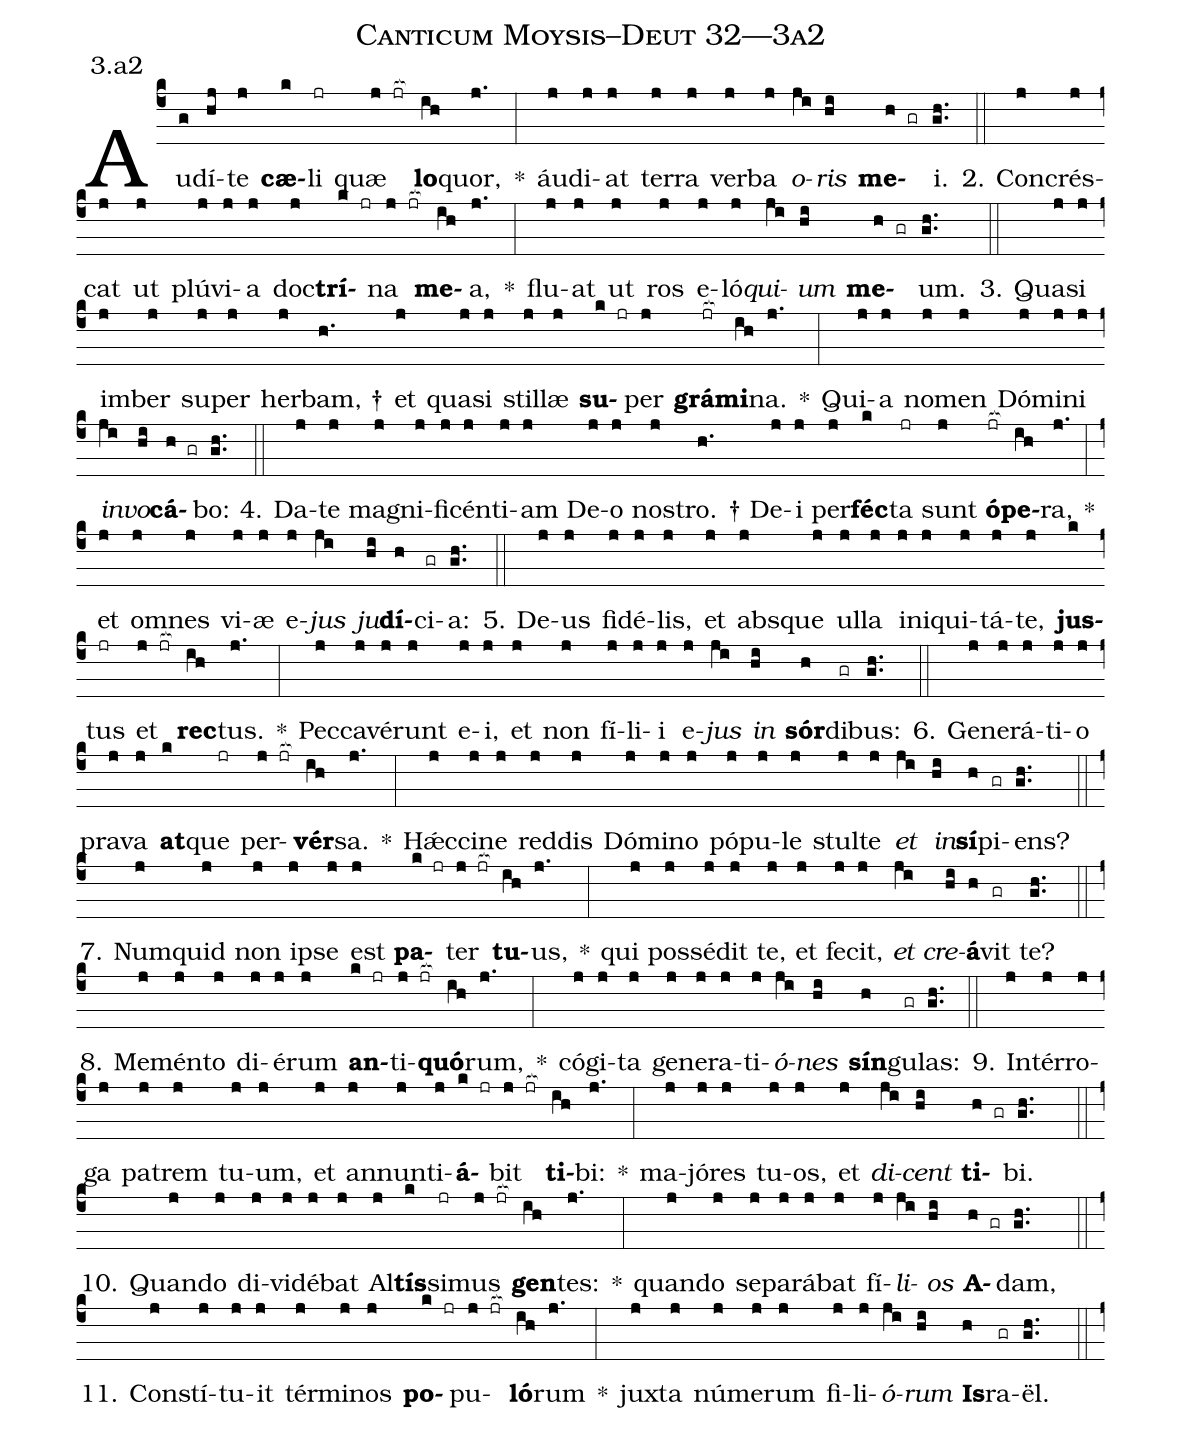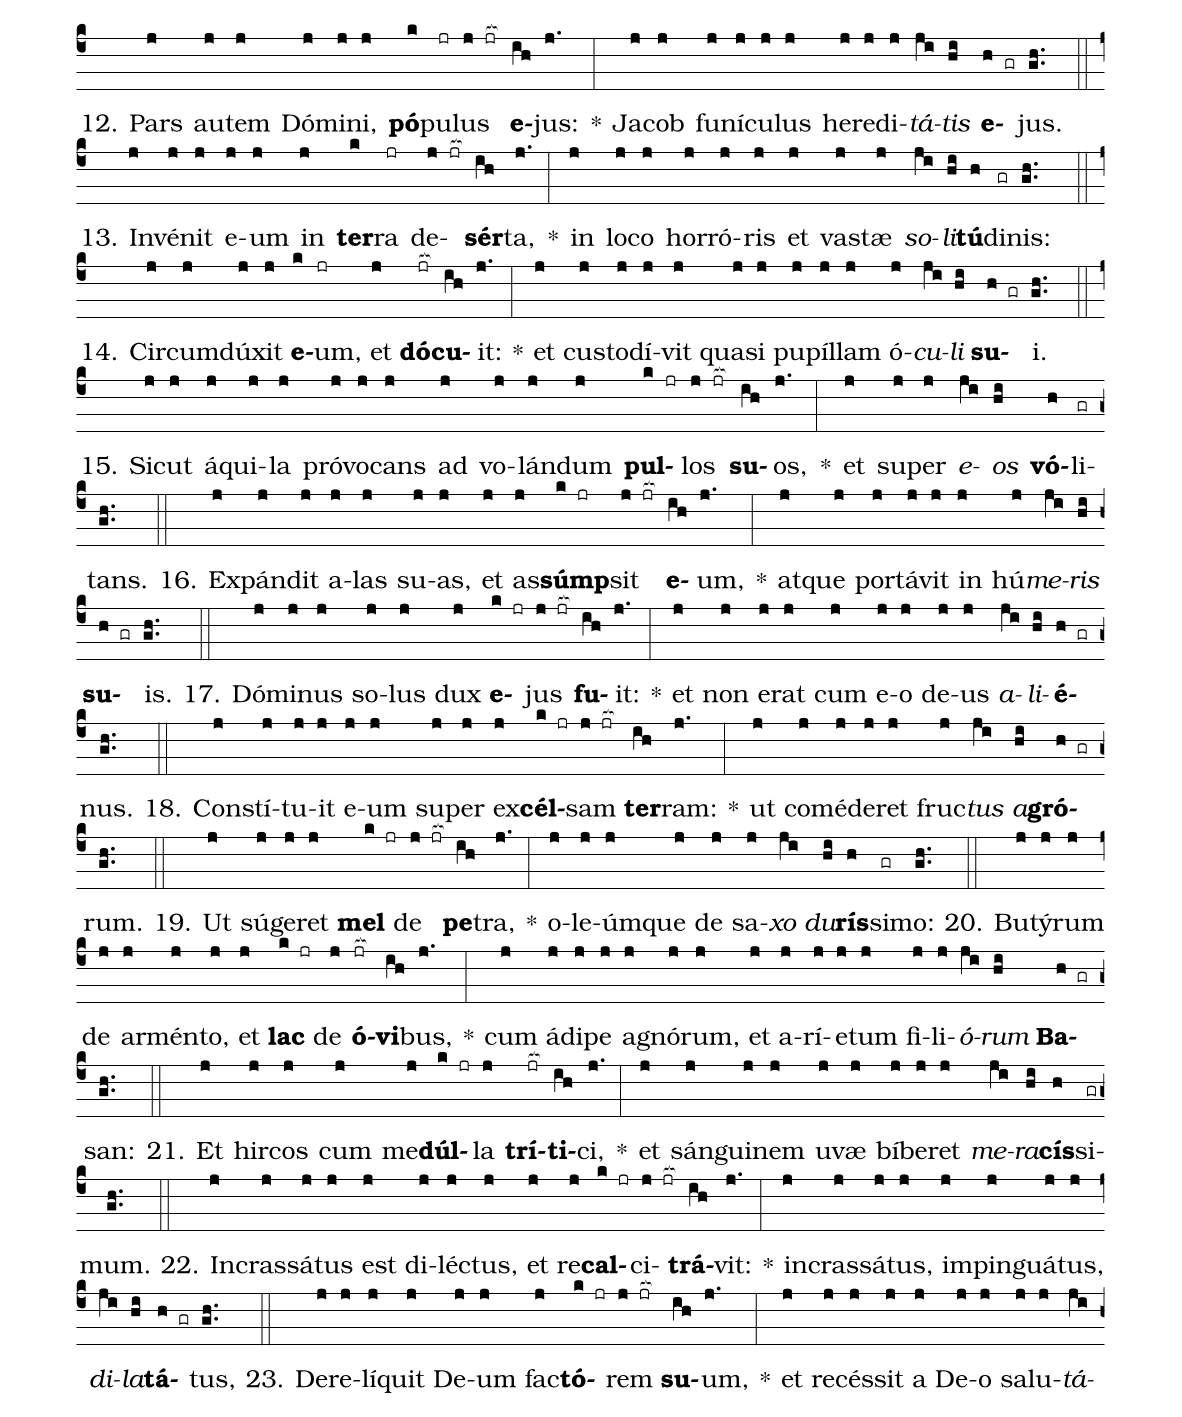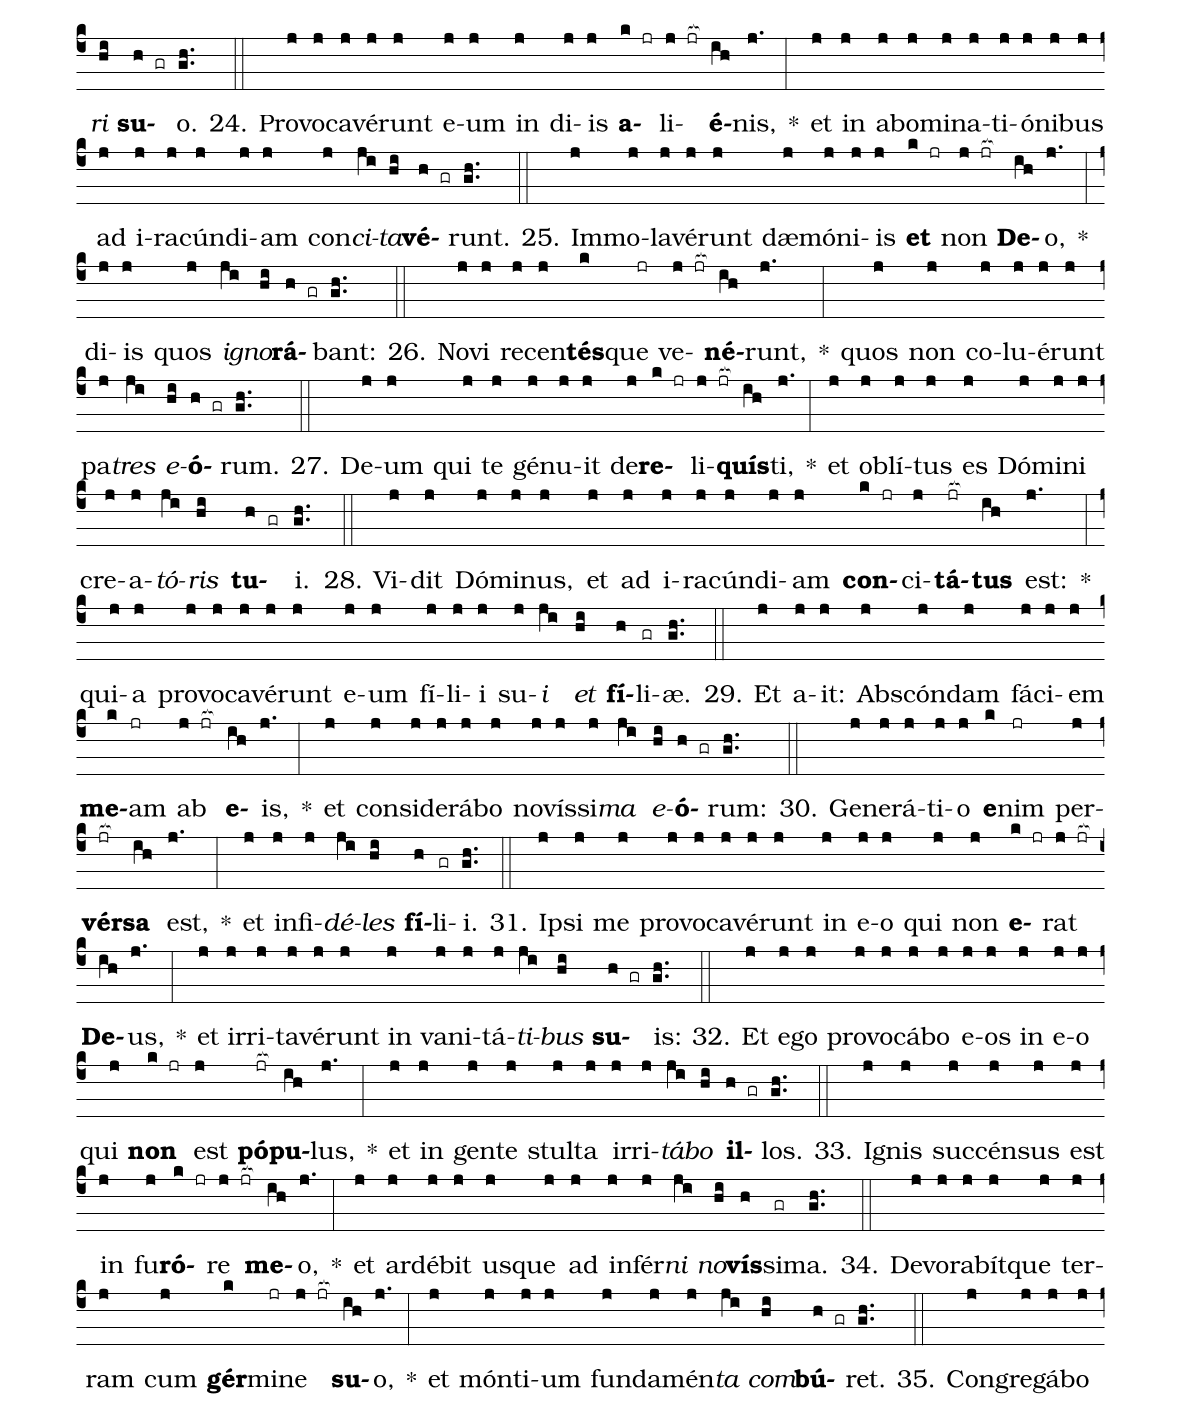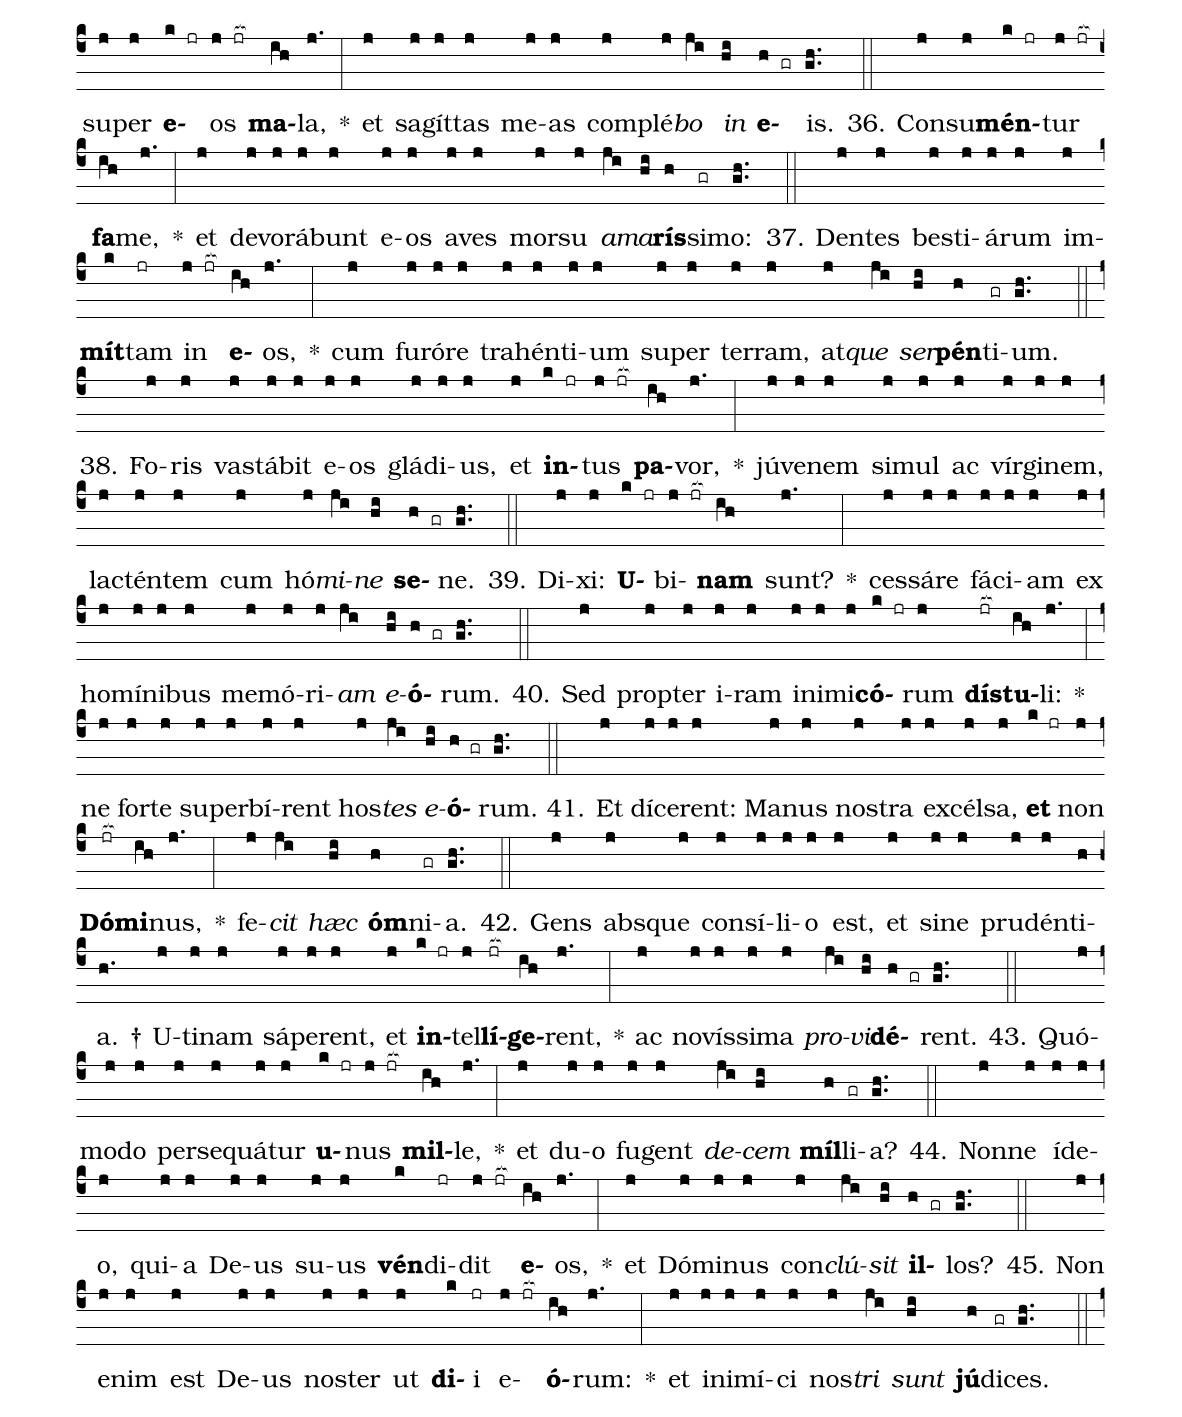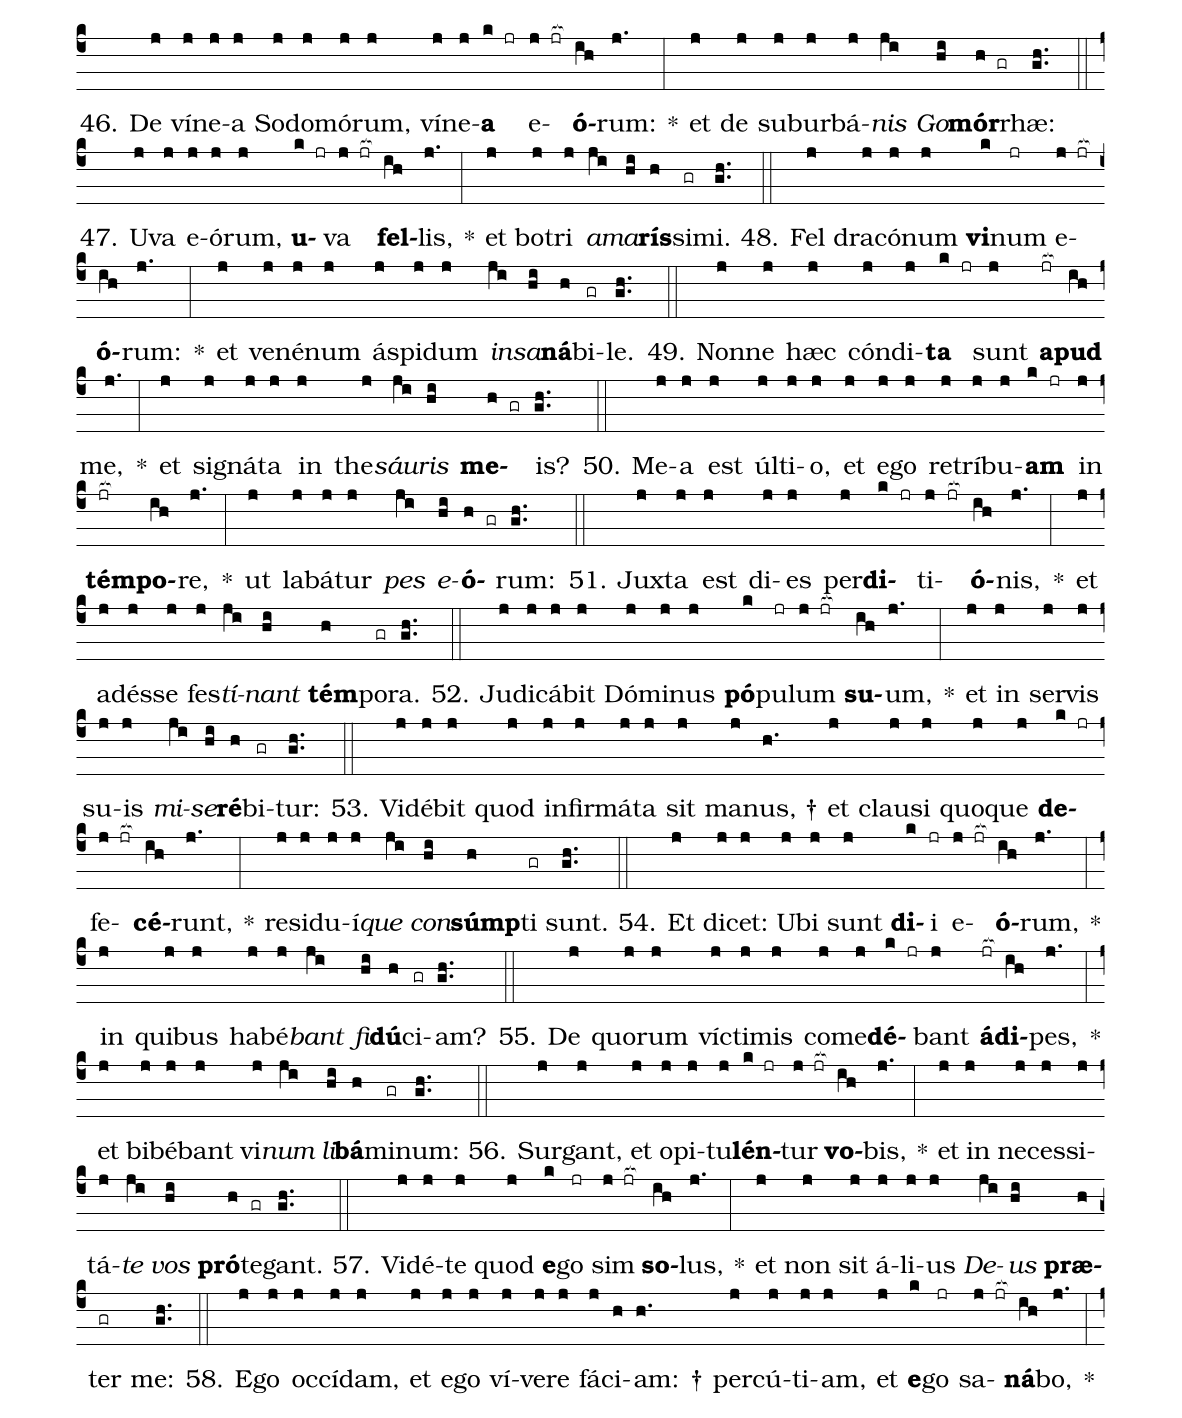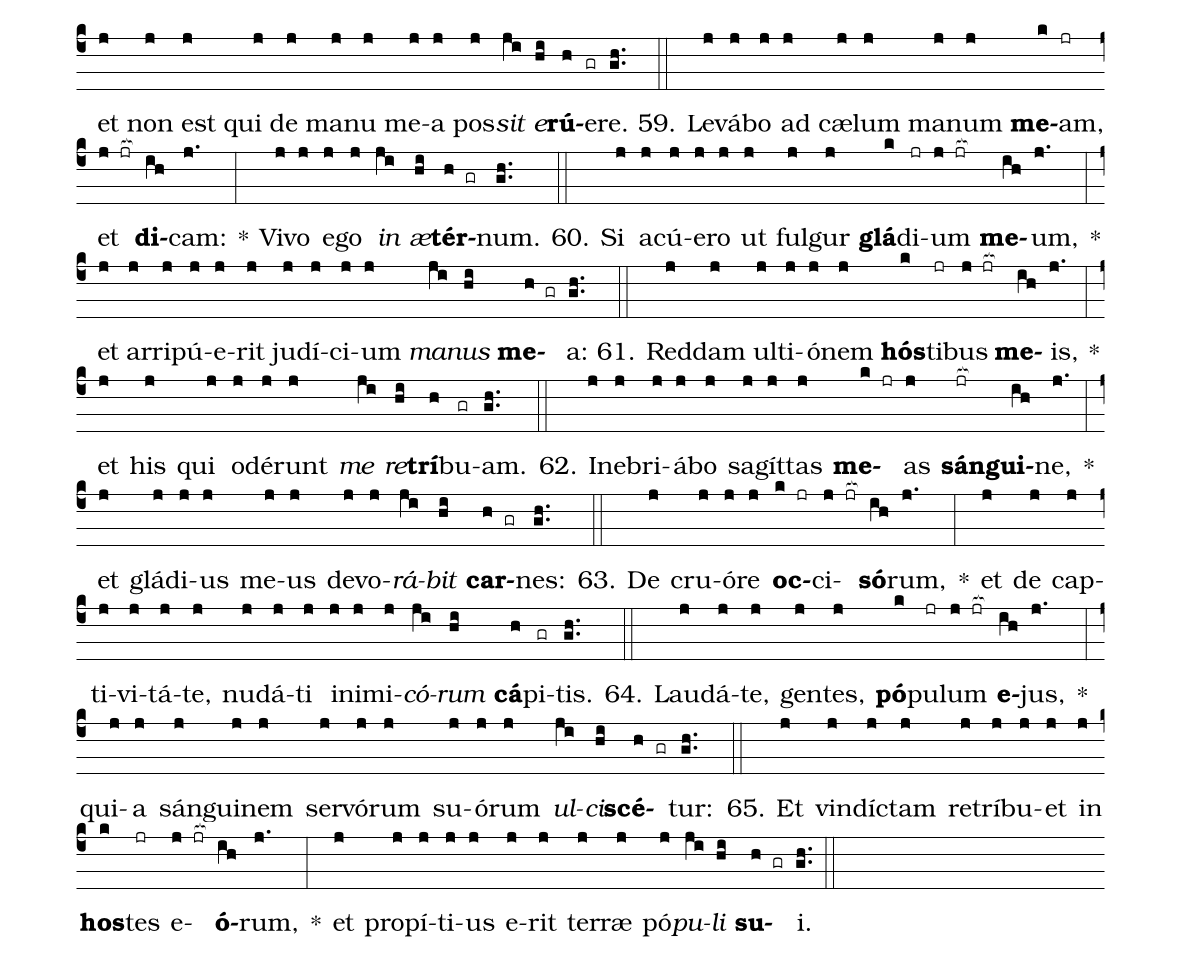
name: Canticum Moysis--Deut 32---3a2;
annotation: 3.a2;
%%
(c4)Au(g)dí(hj)te(j) <b>cæ</b>(k)li(jr) quæ(j jr[ocb:1{]) <b>lo</b>(ih[ocb:0}])quor,(j.) *(:) áu(j)di(j)at(j) ter(j)ra(j) ver(j)ba(j) <i>o</i>(ji)<i>ris</i>(hi) <b>me</b>(h gr)i.(gh..) (::)
2. Con(j)crés(j)cat(j) ut(j) plú(j)vi(j)a(j) doc(j)<b>trí</b>(k jr)na(j jr[ocb:1{]) <b>me</b>(ih[ocb:0}])a,(j.) *(:) flu(j)at(j) ut(j) ros(j) e(j)ló(j)<i>qui</i>(ji)<i>um</i>(hi) <b>me</b>(h gr)um.(gh..) (::)
3. Qua(j)si(j) im(j)ber(j) su(j)per(j) her(j)bam, †(h.) et(j) qua(j)si(j) stil(j)læ(j) <b>su</b>(k jr)per(j) <b>grá</b>(jr[ocb:1{])<b>mi</b>(ih[ocb:0}])na.(j.) *(:) Qui(j)a(j) no(j)men(j) Dó(j)mi(j)ni(j) <i>in</i>(ji)<i>vo</i>(hi)<b>cá</b>(h gr)bo:(gh..) (::)
4. Da(j)te(j) ma(j)gni(j)fi(j)cén(j)ti(j)am(j) De(j)o(j) nos(j)tro. †(h.) De(j)i(j) per(j)<b>féc</b>(k)ta(jr) sunt(j) <b>ó</b>(jr[ocb:1{])<b>pe</b>(ih[ocb:0}])ra,(j.) *(:) et(j) om(j)nes(j) vi(j)æ(j) e(j)<i>jus</i>(ji) <i>ju</i>(hi)<b>dí</b>(h)ci(gr)a:(gh..) (::)
5. De(j)us(j) fi(j)dé(j)lis,(j) et(j) abs(j)que(j) ul(j)la(j) in(j)i(j)qui(j)tá(j)te,(j) <b>jus</b>(k)tus(jr) et(j jr[ocb:1{]) <b>rec</b>(ih[ocb:0}])tus.(j.) *(:) Pec(j)ca(j)vé(j)runt(j) e(j)i,(j) et(j) non(j) fí(j)li(j)i(j) e(j)<i>jus</i>(ji) <i>in</i>(hi) <b>sór</b>(h)di(gr)bus:(gh..) (::)
6. Ge(j)ne(j)rá(j)ti(j)o(j) pra(j)va(j) <b>at</b>(k)que(jr) per(j jr[ocb:1{])<b>vér</b>(ih[ocb:0}])sa.(j.) *(:) Hǽc(j)ci(j)ne(j) red(j)dis(j) Dó(j)mi(j)no(j) pó(j)pu(j)le(j) stul(j)te(j) <i>et</i>(ji) <i>in</i>(hi)<b>sí</b>(h)pi(gr)ens?(gh..) (::)
7. Num(j)quid(j) non(j) ip(j)se(j) est(j) <b>pa</b>(k jr)ter(j jr[ocb:1{]) <b>tu</b>(ih[ocb:0}])us,(j.) *(:) qui(j) pos(j)sé(j)dit(j) te,(j) et(j) fe(j)cit,(j) <i>et</i>(ji) <i>cre</i>(hi)<b>á</b>(h)vit(gr) te?(gh..) (::)
8. Me(j)mén(j)to(j) di(j)é(j)rum(j) <b>an</b>(k jr)ti(j jr[ocb:1{])<b>quó</b>(ih[ocb:0}])rum,(j.) *(:) có(j)gi(j)ta(j) ge(j)ne(j)ra(j)ti(j)<i>ó</i>(ji)<i>nes</i>(hi) <b>sín</b>(h)gu(gr)las:(gh..) (::)
9. In(j)tér(j)ro(j)ga(j) pa(j)trem(j) tu(j)um,(j) et(j) an(j)nun(j)ti(j)<b>á</b>(k jr)bit(j jr[ocb:1{]) <b>ti</b>(ih[ocb:0}])bi:(j.) *(:) ma(j)jó(j)res(j) tu(j)os,(j) et(j) <i>di</i>(ji)<i>cent</i>(hi) <b>ti</b>(h gr)bi.(gh..) (::)
10. Quan(j)do(j) di(j)vi(j)dé(j)bat(j) Al(j)<b>tís</b>(k)si(jr)mus(j jr[ocb:1{]) <b>gen</b>(ih[ocb:0}])tes:(j.) *(:) quan(j)do(j) se(j)pa(j)rá(j)bat(j) fí(j)<i>li</i>(ji)<i>os</i>(hi) <b>A</b>(h gr)dam,(gh..) (::)
11. Con(j)stí(j)tu(j)it(j) tér(j)mi(j)nos(j) <b>po</b>(k jr)pu(j jr[ocb:1{])<b>ló</b>(ih[ocb:0}])rum(j.) *(:) jux(j)ta(j) nú(j)me(j)rum(j) fi(j)li(j)<i>ó</i>(ji)<i>rum</i>(hi) <b>Is</b>(h)ra(gr)ël.(gh..) (::)
12. Pars(j) au(j)tem(j) Dó(j)mi(j)ni,(j) <b>pó</b>(k)pu(jr)lus(j jr[ocb:1{]) <b>e</b>(ih[ocb:0}])jus:(j.) *(:) Ja(j)cob(j) fu(j)ní(j)cu(j)lus(j) he(j)re(j)di(j)<i>tá</i>(ji)<i>tis</i>(hi) <b>e</b>(h gr)jus.(gh..) (::)
13. In(j)vé(j)nit(j) e(j)um(j) in(j) <b>ter</b>(k)ra(jr) de(j jr[ocb:1{])<b>sér</b>(ih[ocb:0}])ta,(j.) *(:) in(j) lo(j)co(j) hor(j)ró(j)ris(j) et(j) vas(j)tæ(j) <i>so</i>(ji)<i>li</i>(hi)<b>tú</b>(h)di(gr)nis:(gh..) (::)
14. Cir(j)cum(j)dú(j)xit(j) <b>e</b>(k)um,(jr) et(j) <b>dó</b>(jr[ocb:1{])<b>cu</b>(ih[ocb:0}])it:(j.) *(:) et(j) cus(j)to(j)dí(j)vit(j) qua(j)si(j) pu(j)píl(j)lam(j) ó(j)<i>cu</i>(ji)<i>li</i>(hi) <b>su</b>(h gr)i.(gh..) (::)
15. Sic(j)ut(j) á(j)qui(j)la(j) pró(j)vo(j)cans(j) ad(j) vo(j)lán(j)dum(j) <b>pul</b>(k jr)los(j jr[ocb:1{]) <b>su</b>(ih[ocb:0}])os,(j.) *(:) et(j) su(j)per(j) <i>e</i>(ji)<i>os</i>(hi) <b>vó</b>(h)li(gr)tans.(gh..) (::)
16. Ex(j)pán(j)dit(j) a(j)las(j) su(j)as,(j) et(j) as(j)<b>súmp</b>(k jr)sit(j jr[ocb:1{]) <b>e</b>(ih[ocb:0}])um,(j.) *(:) at(j)que(j) por(j)tá(j)vit(j) in(j) hú(j)<i>me</i>(ji)<i>ris</i>(hi) <b>su</b>(h gr)is.(gh..) (::)
17. Dó(j)mi(j)nus(j) so(j)lus(j) dux(j) <b>e</b>(k jr)jus(j jr[ocb:1{]) <b>fu</b>(ih[ocb:0}])it:(j.) *(:) et(j) non(j) e(j)rat(j) cum(j) e(j)o(j) de(j)us(j) <i>a</i>(ji)<i>li</i>(hi)<b>é</b>(h gr)nus.(gh..) (::)
18. Con(j)stí(j)tu(j)it(j) e(j)um(j) su(j)per(j) ex(j)<b>cél</b>(k jr)sam(j jr[ocb:1{]) <b>ter</b>(ih[ocb:0}])ram:(j.) *(:) ut(j) com(j)é(j)de(j)ret(j) fruc(j)<i>tus</i>(ji) <i>a</i>(hi)<b>gró</b>(h gr)rum.(gh..) (::)
19. Ut(j) sú(j)ge(j)ret(j) <b>mel</b>(k jr) de(j jr[ocb:1{]) <b>pe</b>(ih[ocb:0}])tra,(j.) *(:) o(j)le(j)úm(j)que(j) de(j) sa(j)<i>xo</i>(ji) <i>du</i>(hi)<b>rís</b>(h)si(gr)mo:(gh..) (::)
20. Bu(j)tý(j)rum(j) de(j) ar(j)mén(j)to,(j) et(j) <b>lac</b>(k jr) de(j) <b>ó</b>(jr[ocb:1{])<b>vi</b>(ih[ocb:0}])bus,(j.) *(:) cum(j) á(j)di(j)pe(j) a(j)gnó(j)rum,(j) et(j) a(j)rí(j)e(j)tum(j) fi(j)li(j)<i>ó</i>(ji)<i>rum</i>(hi) <b>Ba</b>(h gr)san:(gh..) (::)
21. Et(j) hir(j)cos(j) cum(j) me(j)<b>dúl</b>(k jr)la(j) <b>trí</b>(jr[ocb:1{])<b>ti</b>(ih[ocb:0}])ci,(j.) *(:) et(j) sán(j)gui(j)nem(j) u(j)væ(j) bí(j)be(j)ret(j) <i>me</i>(ji)<i>ra</i>(hi)<b>cís</b>(h)si(gr)mum.(gh..) (::)
22. In(j)cras(j)sá(j)tus(j) est(j) di(j)léc(j)tus,(j) et(j) re(j)<b>cal</b>(k jr)ci(j jr[ocb:1{])<b>trá</b>(ih[ocb:0}])vit:(j.) *(:) in(j)cras(j)sá(j)tus,(j) im(j)pin(j)guá(j)tus,(j) <i>di</i>(ji)<i>la</i>(hi)<b>tá</b>(h gr)tus,(gh..) (::)
23. De(j)re(j)lí(j)quit(j) De(j)um(j) fac(j)<b>tó</b>(k jr)rem(j jr[ocb:1{]) <b>su</b>(ih[ocb:0}])um,(j.) *(:) et(j) re(j)cés(j)sit(j) a(j) De(j)o(j) sa(j)lu(j)<i>tá</i>(ji)<i>ri</i>(hi) <b>su</b>(h gr)o.(gh..) (::)
24. Pro(j)vo(j)ca(j)vé(j)runt(j) e(j)um(j) in(j) di(j)is(j) <b>a</b>(k jr)li(j jr[ocb:1{])<b>é</b>(ih[ocb:0}])nis,(j.) *(:) et(j) in(j) ab(j)o(j)mi(j)na(j)ti(j)ó(j)ni(j)bus(j) ad(j) i(j)ra(j)cún(j)di(j)am(j) con(j)<i>ci</i>(ji)<i>ta</i>(hi)<b>vé</b>(h gr)runt.(gh..) (::)
25. Im(j)mo(j)la(j)vé(j)runt(j) dæ(j)mó(j)ni(j)is(j) <b>et</b>(k jr) non(j jr[ocb:1{]) <b>De</b>(ih[ocb:0}])o,(j.) *(:) di(j)is(j) quos(j) <i>i</i>(ji)<i>gno</i>(hi)<b>rá</b>(h gr)bant:(gh..) (::)
26. No(j)vi(j) re(j)cen(j)<b>tés</b>(k)que(jr) ve(j jr[ocb:1{])<b>né</b>(ih[ocb:0}])runt,(j.) *(:) quos(j) non(j) co(j)lu(j)é(j)runt(j) pa(j)<i>tres</i>(ji) <i>e</i>(hi)<b>ó</b>(h gr)rum.(gh..) (::)
27. De(j)um(j) qui(j) te(j) gé(j)nu(j)it(j) de(j)<b>re</b>(k jr)li(j jr[ocb:1{])<b>quís</b>(ih[ocb:0}])ti,(j.) *(:) et(j) ob(j)lí(j)tus(j) es(j) Dó(j)mi(j)ni(j) cre(j)a(j)<i>tó</i>(ji)<i>ris</i>(hi) <b>tu</b>(h gr)i.(gh..) (::)
28. Vi(j)dit(j) Dó(j)mi(j)nus,(j) et(j) ad(j) i(j)ra(j)cún(j)di(j)am(j) <b>con</b>(k jr)ci(j)<b>tá</b>(jr[ocb:1{])<b>tus</b>(ih[ocb:0}]) est:(j.) *(:) qui(j)a(j) pro(j)vo(j)ca(j)vé(j)runt(j) e(j)um(j) fí(j)li(j)i(j) su(j)<i>i</i>(ji) <i>et</i>(hi) <b>fí</b>(h)li(gr)æ.(gh..) (::)
29. Et(j) a(j)it:(j) Abs(j)cón(j)dam(j) fá(j)ci(j)em(j) <b>me</b>(k)am(jr) ab(j jr[ocb:1{]) <b>e</b>(ih[ocb:0}])is,(j.) *(:) et(j) con(j)si(j)de(j)rá(j)bo(j) no(j)vís(j)si(j)<i>ma</i>(ji) <i>e</i>(hi)<b>ó</b>(h gr)rum:(gh..) (::)
30. Ge(j)ne(j)rá(j)ti(j)o(j) <b>e</b>(k)nim(jr) per(j)<b>vér</b>(jr[ocb:1{])<b>sa</b>(ih[ocb:0}]) est,(j.) *(:) et(j) in(j)fi(j)<i>dé</i>(ji)<i>les</i>(hi) <b>fí</b>(h)li(gr)i.(gh..) (::)
31. Ip(j)si(j) me(j) pro(j)vo(j)ca(j)vé(j)runt(j) in(j) e(j)o(j) qui(j) non(j) <b>e</b>(k jr)rat(j jr[ocb:1{]) <b>De</b>(ih[ocb:0}])us,(j.) *(:) et(j) ir(j)ri(j)ta(j)vé(j)runt(j) in(j) va(j)ni(j)tá(j)<i>ti</i>(ji)<i>bus</i>(hi) <b>su</b>(h gr)is:(gh..) (::)
32. Et(j) e(j)go(j) pro(j)vo(j)cá(j)bo(j) e(j)os(j) in(j) e(j)o(j) qui(j) <b>non</b>(k jr) est(j) <b>pó</b>(jr[ocb:1{])<b>pu</b>(ih[ocb:0}])lus,(j.) *(:) et(j) in(j) gen(j)te(j) stul(j)ta(j) ir(j)ri(j)<i>tá</i>(ji)<i>bo</i>(hi) <b>il</b>(h gr)los.(gh..) (::)
33. I(j)gnis(j) suc(j)cén(j)sus(j) est(j) in(j) fu(j)<b>ró</b>(k jr)re(j jr[ocb:1{]) <b>me</b>(ih[ocb:0}])o,(j.) *(:) et(j) ar(j)dé(j)bit(j) us(j)que(j) ad(j) in(j)fér(j)<i>ni</i>(ji) <i>no</i>(hi)<b>vís</b>(h)si(gr)ma.(gh..) (::)
34. De(j)vo(j)ra(j)bít(j)que(j) ter(j)ram(j) cum(j) <b>gér</b>(k)mi(jr)ne(j jr[ocb:1{]) <b>su</b>(ih[ocb:0}])o,(j.) *(:) et(j) món(j)ti(j)um(j) fun(j)da(j)mén(j)<i>ta</i>(ji) <i>com</i>(hi)<b>bú</b>(h gr)ret.(gh..) (::)
35. Con(j)gre(j)gá(j)bo(j) su(j)per(j) <b>e</b>(k jr)os(j jr[ocb:1{]) <b>ma</b>(ih[ocb:0}])la,(j.) *(:) et(j) sa(j)gít(j)tas(j) me(j)as(j) com(j)plé(j)<i>bo</i>(ji) <i>in</i>(hi) <b>e</b>(h gr)is.(gh..) (::)
36. Con(j)su(j)<b>mén</b>(k jr)tur(j jr[ocb:1{]) <b>fa</b>(ih[ocb:0}])me,(j.) *(:) et(j) de(j)vo(j)rá(j)bunt(j) e(j)os(j) a(j)ves(j) mor(j)su(j) <i>a</i>(ji)<i>ma</i>(hi)<b>rís</b>(h)si(gr)mo:(gh..) (::)
37. Den(j)tes(j) bes(j)ti(j)á(j)rum(j) im(j)<b>mít</b>(k)tam(jr) in(j jr[ocb:1{]) <b>e</b>(ih[ocb:0}])os,(j.) *(:) cum(j) fu(j)ró(j)re(j) tra(j)hén(j)ti(j)um(j) su(j)per(j) ter(j)ram,(j) at(j)<i>que</i>(ji) <i>ser</i>(hi)<b>pén</b>(h)ti(gr)um.(gh..) (::)
38. Fo(j)ris(j) vas(j)tá(j)bit(j) e(j)os(j) glá(j)di(j)us,(j) et(j) <b>in</b>(k jr)tus(j jr[ocb:1{]) <b>pa</b>(ih[ocb:0}])vor,(j.) *(:) jú(j)ve(j)nem(j) si(j)mul(j) ac(j) vír(j)gi(j)nem,(j) lac(j)tén(j)tem(j) cum(j) hó(j)<i>mi</i>(ji)<i>ne</i>(hi) <b>se</b>(h gr)ne.(gh..) (::)
39. Di(j)xi:(j) <b>U</b>(k jr)bi(j jr[ocb:1{])<b>nam</b>(ih[ocb:0}]) sunt?(j.) *(:) ces(j)sá(j)re(j) fá(j)ci(j)am(j) ex(j) ho(j)mí(j)ni(j)bus(j) me(j)mó(j)ri(j)<i>am</i>(ji) <i>e</i>(hi)<b>ó</b>(h gr)rum.(gh..) (::)
40. Sed(j) prop(j)ter(j) i(j)ram(j) in(j)i(j)mi(j)<b>có</b>(k jr)rum(j) <b>dís</b>(jr[ocb:1{])<b>tu</b>(ih[ocb:0}])li:(j.) *(:) ne(j) for(j)te(j) su(j)per(j)bí(j)rent(j) hos(j)<i>tes</i>(ji) <i>e</i>(hi)<b>ó</b>(h gr)rum.(gh..) (::)
41. Et(j) dí(j)ce(j)rent:(j) Ma(j)nus(j) nos(j)tra(j) ex(j)cél(j)sa,(j) <b>et</b>(k jr) non(j) <b>Dó</b>(jr[ocb:1{])<b>mi</b>(ih[ocb:0}])nus,(j.) *(:) fe(j)<i>cit</i>(ji) <i>hæc</i>(hi) <b>óm</b>(h)ni(gr)a.(gh..) (::)
42. Gens(j) abs(j)que(j) con(j)sí(j)li(j)o(j) est,(j) et(j) si(j)ne(j) pru(j)dén(j)ti(h)a. †(h.) U(j)ti(j)nam(j) sá(j)pe(j)rent,(j) et(j) <b>in</b>(k jr)tel(j)<b>lí</b>(jr[ocb:1{])<b>ge</b>(ih[ocb:0}])rent,(j.) *(:) ac(j) no(j)vís(j)si(j)ma(j) <i>pro</i>(ji)<i>vi</i>(hi)<b>dé</b>(h gr)rent.(gh..) (::)
43. Quó(j)mo(j)do(j) per(j)se(j)quá(j)tur(j) <b>u</b>(k jr)nus(j jr[ocb:1{]) <b>mil</b>(ih[ocb:0}])le,(j.) *(:) et(j) du(j)o(j) fu(j)gent(j) <i>de</i>(ji)<i>cem</i>(hi) <b>míl</b>(h)li(gr)a?(gh..) (::)
44. Non(j)ne(j) íd(j)e(j)o,(j) qui(j)a(j) De(j)us(j) su(j)us(j) <b>vén</b>(k)di(jr)dit(j jr[ocb:1{]) <b>e</b>(ih[ocb:0}])os,(j.) *(:) et(j) Dó(j)mi(j)nus(j) con(j)<i>clú</i>(ji)<i>sit</i>(hi) <b>il</b>(h gr)los?(gh..) (::)
45. Non(j) e(j)nim(j) est(j) De(j)us(j) nos(j)ter(j) ut(j) <b>di</b>(k)i(jr) e(j jr[ocb:1{])<b>ó</b>(ih[ocb:0}])rum:(j.) *(:) et(j) in(j)i(j)mí(j)ci(j) nos(j)<i>tri</i>(ji) <i>sunt</i>(hi) <b>jú</b>(h)di(gr)ces.(gh..) (::)
46. De(j) ví(j)ne(j)a(j) So(j)do(j)mó(j)rum,(j) ví(j)ne(j)<b>a</b>(k jr) e(j jr[ocb:1{])<b>ó</b>(ih[ocb:0}])rum:(j.) *(:) et(j) de(j) sub(j)ur(j)bá(j)<i>nis</i>(ji) <i>Go</i>(hi)<b>mór</b>(h gr)rhæ:(gh..) (::)
47. U(j)va(j) e(j)ó(j)rum,(j) <b>u</b>(k jr)va(j jr[ocb:1{]) <b>fel</b>(ih[ocb:0}])lis,(j.) *(:) et(j) bo(j)tri(j) <i>a</i>(ji)<i>ma</i>(hi)<b>rís</b>(h)si(gr)mi.(gh..) (::)
48. Fel(j) dra(j)có(j)num(j) <b>vi</b>(k)num(jr) e(j jr[ocb:1{])<b>ó</b>(ih[ocb:0}])rum:(j.) *(:) et(j) ve(j)né(j)num(j) ás(j)pi(j)dum(j) <i>in</i>(ji)<i>sa</i>(hi)<b>ná</b>(h)bi(gr)le.(gh..) (::)
49. Non(j)ne(j) hæc(j) cón(j)di(j)<b>ta</b>(k jr) sunt(j) <b>a</b>(jr[ocb:1{])<b>pud</b>(ih[ocb:0}]) me,(j.) *(:) et(j) si(j)gná(j)ta(j) in(j) the(j)<i>sáu</i>(ji)<i>ris</i>(hi) <b>me</b>(h gr)is?(gh..) (::)
50. Me(j)a(j) est(j) úl(j)ti(j)o,(j) et(j) e(j)go(j) re(j)trí(j)bu(j)<b>am</b>(k jr) in(j) <b>tém</b>(jr[ocb:1{])<b>po</b>(ih[ocb:0}])re,(j.) *(:) ut(j) la(j)bá(j)tur(j) <i>pes</i>(ji) <i>e</i>(hi)<b>ó</b>(h gr)rum:(gh..) (::)
51. Jux(j)ta(j) est(j) di(j)es(j) per(j)<b>di</b>(k jr)ti(j jr[ocb:1{])<b>ó</b>(ih[ocb:0}])nis,(j.) *(:) et(j) ad(j)és(j)se(j) fes(j)<i>tí</i>(ji)<i>nant</i>(hi) <b>tém</b>(h)po(gr)ra.(gh..) (::)
52. Ju(j)di(j)cá(j)bit(j) Dó(j)mi(j)nus(j) <b>pó</b>(k)pu(jr)lum(j jr[ocb:1{]) <b>su</b>(ih[ocb:0}])um,(j.) *(:) et(j) in(j) ser(j)vis(j) su(j)is(j) <i>mi</i>(ji)<i>se</i>(hi)<b>ré</b>(h)bi(gr)tur:(gh..) (::)
53. Vi(j)dé(j)bit(j) quod(j) in(j)fir(j)má(j)ta(j) sit(j) ma(j)nus, †(h.) et(j) clau(j)si(j) quo(j)que(j) <b>de</b>(k jr)fe(j jr[ocb:1{])<b>cé</b>(ih[ocb:0}])runt,(j.) *(:) re(j)si(j)du(j)í(j)<i>que</i>(ji) <i>con</i>(hi)<b>súmp</b>(h)ti(gr) sunt.(gh..) (::)
54. Et(j) di(j)cet:(j) U(j)bi(j) sunt(j) <b>di</b>(k)i(jr) e(j jr[ocb:1{])<b>ó</b>(ih[ocb:0}])rum,(j.) *(:) in(j) qui(j)bus(j) ha(j)bé(j)<i>bant</i>(ji) <i>fi</i>(hi)<b>dú</b>(h)ci(gr)am?(gh..) (::)
55. De(j) quo(j)rum(j) víc(j)ti(j)mis(j) com(j)e(j)<b>dé</b>(k jr)bant(j) <b>á</b>(jr[ocb:1{])<b>di</b>(ih[ocb:0}])pes,(j.) *(:) et(j) bi(j)bé(j)bant(j) vi(j)<i>num</i>(ji) <i>li</i>(hi)<b>bá</b>(h)mi(gr)num:(gh..) (::)
56. Sur(j)gant,(j) et(j) o(j)pi(j)tu(j)<b>lén</b>(k jr)tur(j jr[ocb:1{]) <b>vo</b>(ih[ocb:0}])bis,(j.) *(:) et(j) in(j) ne(j)ces(j)si(j)tá(j)<i>te</i>(ji) <i>vos</i>(hi) <b>pró</b>(h)te(gr)gant.(gh..) (::)
57. Vi(j)dé(j)te(j) quod(j) <b>e</b>(k)go(jr) sim(j jr[ocb:1{]) <b>so</b>(ih[ocb:0}])lus,(j.) *(:) et(j) non(j) sit(j) á(j)li(j)us(j) <i>De</i>(ji)<i>us</i>(hi) <b>præ</b>(h)ter(gr) me:(gh..) (::)
58. E(j)go(j) oc(j)cí(j)dam,(j) et(j) e(j)go(j) ví(j)ve(j)re(j) fá(j)ci(h)am: †(h.) per(j)cú(j)ti(j)am,(j) et(j) <b>e</b>(k)go(jr) sa(j jr[ocb:1{])<b>ná</b>(ih[ocb:0}])bo,(j.) *(:) et(j) non(j) est(j) qui(j) de(j) ma(j)nu(j) me(j)a(j) pos(j)<i>sit</i>(ji) <i>e</i>(hi)<b>rú</b>(h)e(gr)re.(gh..) (::)
59. Le(j)vá(j)bo(j) ad(j) cæ(j)lum(j) ma(j)num(j) <b>me</b>(k)am,(jr) et(j jr[ocb:1{]) <b>di</b>(ih[ocb:0}])cam:(j.) *(:) Vi(j)vo(j) e(j)go(j) <i>in</i>(ji) <i>æ</i>(hi)<b>tér</b>(h gr)num.(gh..) (::)
60. Si(j) a(j)cú(j)e(j)ro(j) ut(j) ful(j)gur(j) <b>glá</b>(k)di(jr)um(j jr[ocb:1{]) <b>me</b>(ih[ocb:0}])um,(j.) *(:) et(j) ar(j)ri(j)pú(j)e(j)rit(j) ju(j)dí(j)ci(j)um(j) <i>ma</i>(ji)<i>nus</i>(hi) <b>me</b>(h gr)a:(gh..) (::)
61. Red(j)dam(j) ul(j)ti(j)ó(j)nem(j) <b>hós</b>(k)ti(jr)bus(j jr[ocb:1{]) <b>me</b>(ih[ocb:0}])is,(j.) *(:) et(j) his(j) qui(j) o(j)dé(j)runt(j) <i>me</i>(ji) <i>re</i>(hi)<b>trí</b>(h)bu(gr)am.(gh..) (::)
62. In(j)e(j)bri(j)á(j)bo(j) sa(j)gít(j)tas(j) <b>me</b>(k jr)as(j) <b>sán</b>(jr[ocb:1{])<b>gui</b>(ih[ocb:0}])ne,(j.) *(:) et(j) glá(j)di(j)us(j) me(j)us(j) de(j)vo(j)<i>rá</i>(ji)<i>bit</i>(hi) <b>car</b>(h gr)nes:(gh..) (::)
63. De(j) cru(j)ó(j)re(j) <b>oc</b>(k jr)ci(j jr[ocb:1{])<b>só</b>(ih[ocb:0}])rum,(j.) *(:) et(j) de(j) cap(j)ti(j)vi(j)tá(j)te,(j) nu(j)dá(j)ti(j) in(j)i(j)mi(j)<i>có</i>(ji)<i>rum</i>(hi) <b>cá</b>(h)pi(gr)tis.(gh..) (::)
64. Lau(j)dá(j)te,(j) gen(j)tes,(j) <b>pó</b>(k)pu(jr)lum(j jr[ocb:1{]) <b>e</b>(ih[ocb:0}])jus,(j.) *(:) qui(j)a(j) sán(j)gui(j)nem(j) ser(j)vó(j)rum(j) su(j)ó(j)rum(j) <i>ul</i>(ji)<i>ci</i>(hi)<b>scé</b>(h gr)tur:(gh..) (::)
65. Et(j) vin(j)díc(j)tam(j) re(j)trí(j)bu(j)et(j) in(j) <b>hos</b>(k)tes(jr) e(j jr[ocb:1{])<b>ó</b>(ih[ocb:0}])rum,(j.) *(:) et(j) pro(j)pí(j)ti(j)us(j) e(j)rit(j) ter(j)ræ(j) pó(j)<i>pu</i>(ji)<i>li</i>(hi) <b>su</b>(h gr)i.(gh..) (::)
